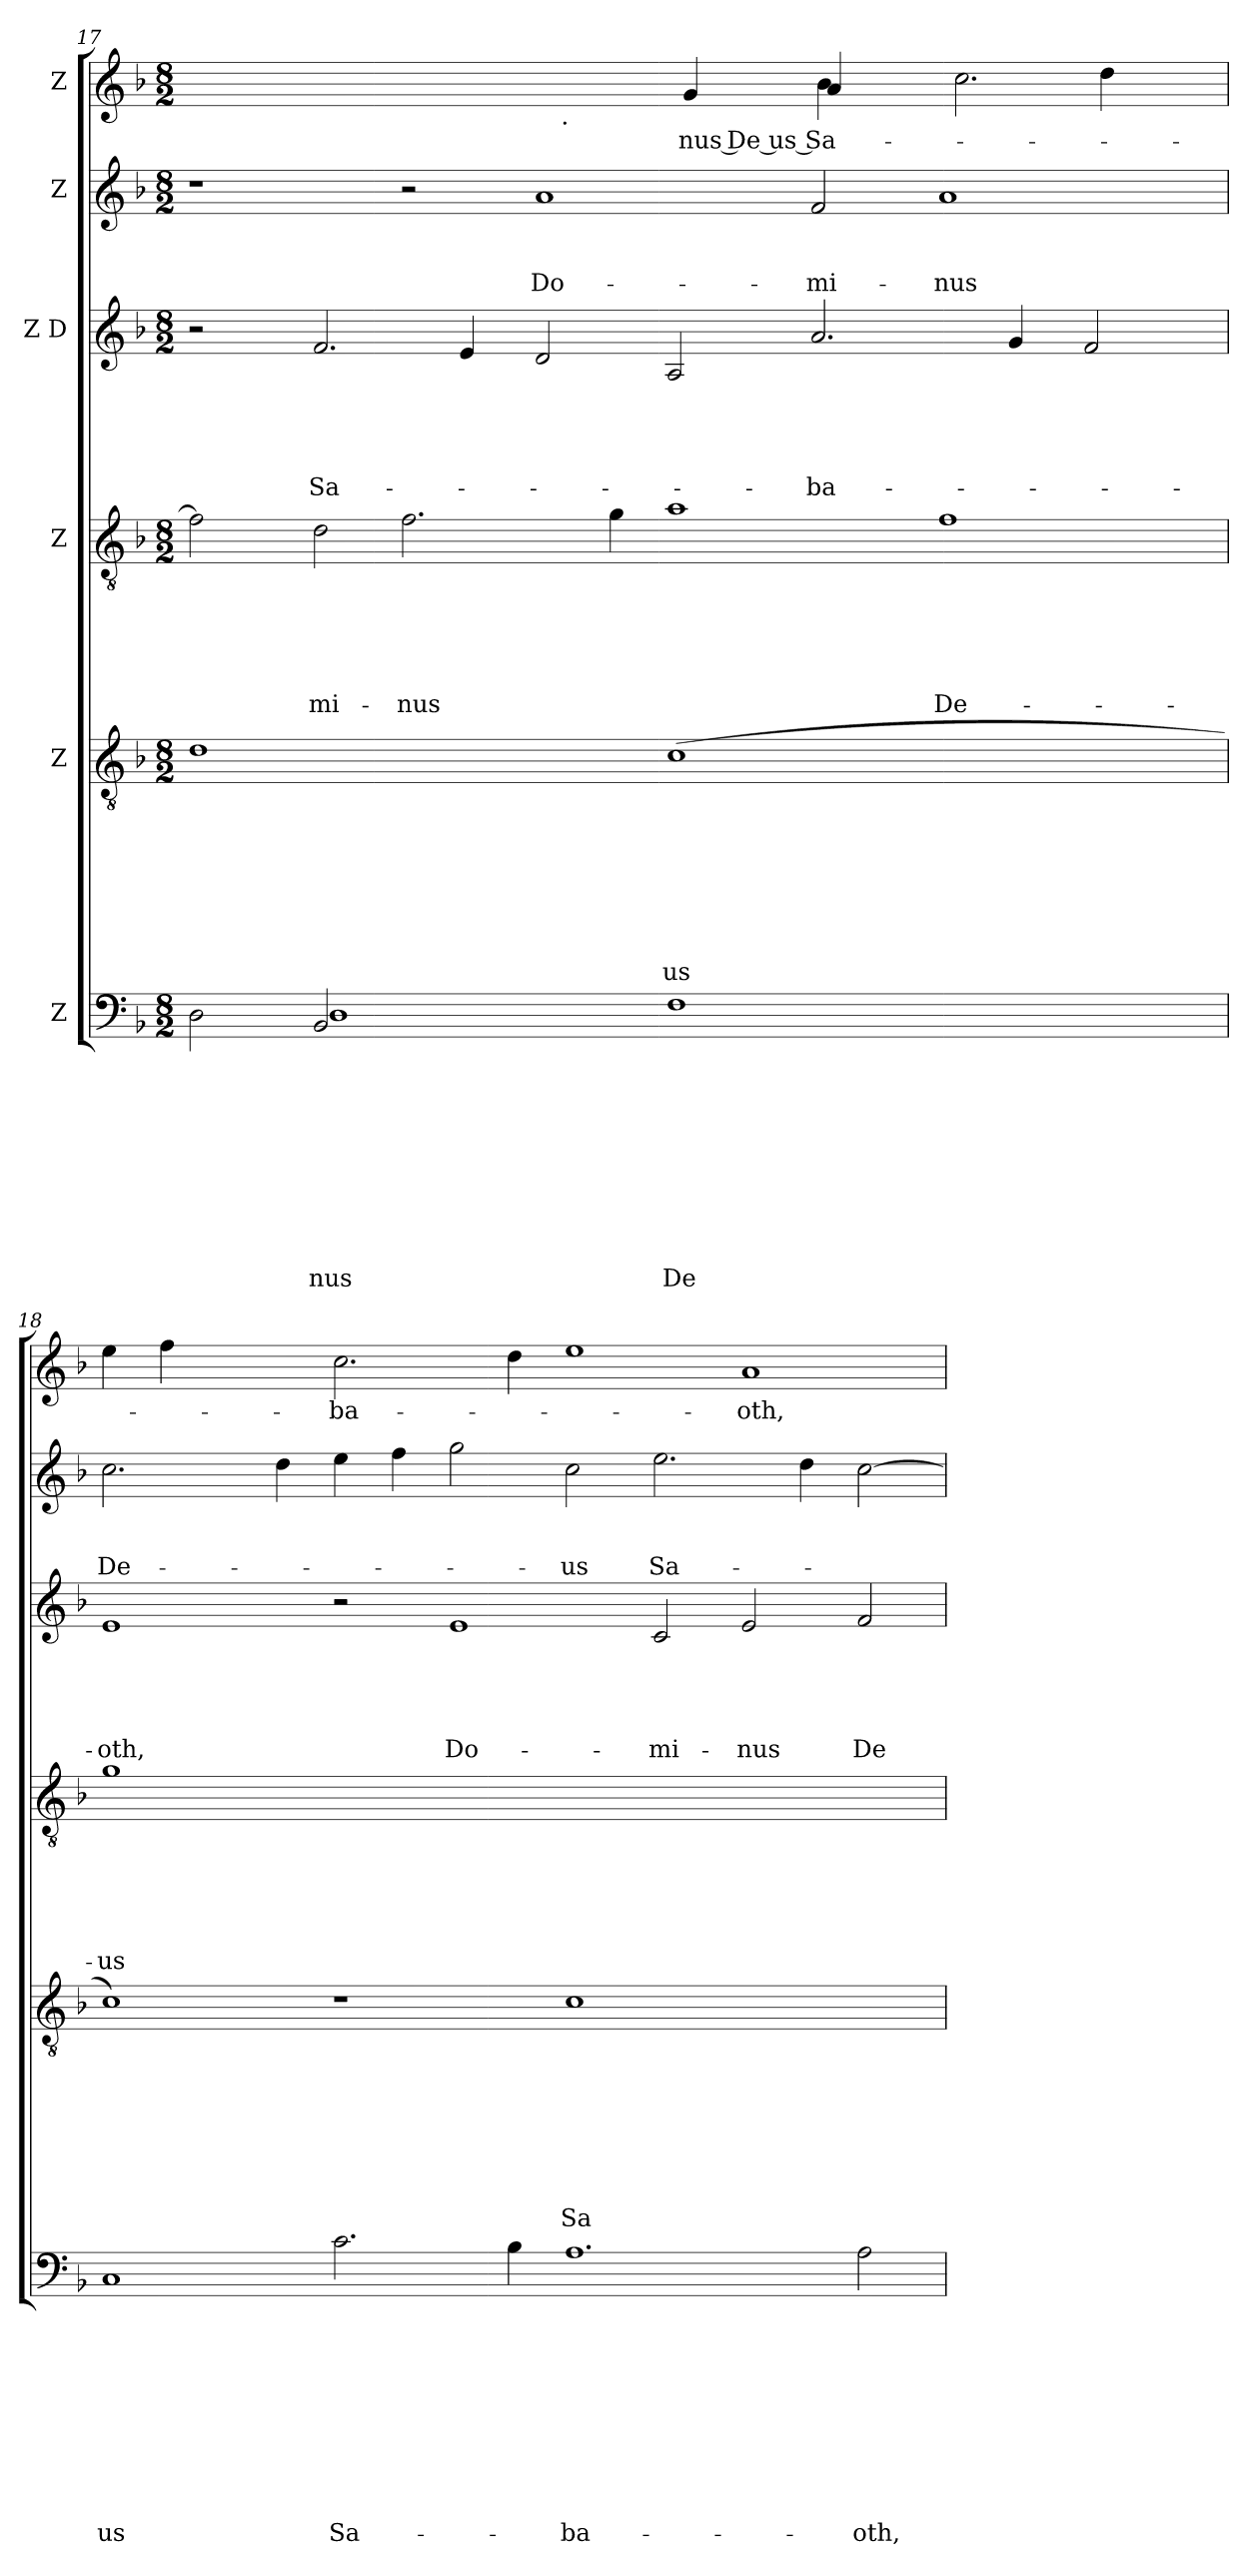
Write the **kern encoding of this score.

**kern	**text	**text	**text	**text	**text	**text	**text	**text	**text	**text	**kern	**text	**text	**text	**text	**text	**text	**text	**text	**kern	**text	**text	**text	**text	**text	**text	**kern	**text	**text	**text	**text	**text	**kern	**text	**text	**text	**kern	**text
*part6	*part6	*part6	*part6	*part6	*part6	*part6	*part6	*part6	*part6	*part6	*part5	*part5	*part5	*part5	*part5	*part5	*part5	*part5	*part5	*part4	*part4	*part4	*part4	*part4	*part4	*part4	*part3	*part3	*part3	*part3	*part3	*part3	*part2	*part2	*part2	*part2	*part1	*part1
*staff6	*staff6	*staff6	*staff6	*staff6	*staff6	*staff6	*staff6	*staff6	*staff6	*staff6	*staff5	*staff5	*staff5	*staff5	*staff5	*staff5	*staff5	*staff5	*staff5	*staff4	*staff4	*staff4	*staff4	*staff4	*staff4	*staff4	*staff3	*staff3	*staff3	*staff3	*staff3	*staff3	*staff2	*staff2	*staff2	*staff2	*staff1	*staff1
*I"Z	*	*	*	*	*	*	*	*	*	*	*I"Z	*	*	*	*	*	*	*	*	*I"Z	*	*	*	*	*	*	*I"Z D	*	*	*	*	*	*I"Z	*	*	*	*I"Z	*
!!LO:LB:g=z
*clefF4	*	*	*	*	*	*	*	*	*	*	*clefGv2	*	*	*	*	*	*	*	*	*clefGv2	*	*	*	*	*	*	*clefG2	*	*	*	*	*	*clefG2	*	*	*	*clefG2	*
*k[b-]	*	*	*	*	*	*	*	*	*	*	*k[b-]	*	*	*	*	*	*	*	*	*k[b-]	*	*	*	*	*	*	*k[b-]	*	*	*	*	*	*k[b-]	*	*	*	*k[b-]	*
*F:	*	*	*	*	*	*	*	*	*	*	*F:	*	*	*	*	*	*	*	*	*F:	*	*	*	*	*	*	*F:	*	*	*	*	*	*F:	*	*	*	*F:	*
*M8/2	*	*	*	*	*	*	*	*	*	*	*M8/2	*	*	*	*	*	*	*	*	*M8/2	*	*	*	*	*	*	*M8/2	*	*	*	*	*	*M8/2	*	*	*	*M8/2	*
=17	=17	=17	=17	=17	=17	=17	=17	=17	=17	=17	=17	=17	=17	=17	=17	=17	=17	=17	=17	=17	=17	=17	=17	=17	=17	=17	=17	=17	=17	=17	=17	=17	=17	=17	=17	=17	=17	=17
*^	*	*	*	*	*	*	*	*	*	*	*	*	*	*	*	*	*	*	*	*	*	*	*	*	*	*	*	*	*	*	*	*	*	*	*	*	*^	*
*	*^	*	*	*	*	*	*	*	*	*	*	*	*	*	*	*	*	*	*	*	*	*	*	*	*	*	*	*	*	*	*	*	*	*	*	*	*	*	*^	*
4.ryy	2D\	2ryy	.	.	.	.	.	.	.	.	.	.	1d	.	.	.	.	.	.	.	.	2f\]	.	.	.	.	.	.	2r	.	.	.	.	.	1r	.	.	.	1ryy	32ryy	32ryy	.
.	.	.	.	.	.	.	.	.	.	.	.	.	.	.	.	.	.	.	.	.	.	.	.	.	.	.	.	.	.	.	.	.	.	.	.	.	.	.	.	0ryy	2%7ryy	.
1ryy	.	.	.	.	.	.	.	.	.	.	.	.	.	.	.	.	.	.	.	.	.	.	.	.	.	.	.	.	.	.	.	.	.	.	.	.	.	.	.	.	.	.
!	!	!	!	!	!	!	!	!	!	!	!	!LO:LY:b	!	!	!	!	!	!	!	!	!	!	!	!	!	!	!	!	!	!	!	!	!	!	!	!	!	!	!	!	!	!
!	!	!	!	!	!	!	!	!	!	!	!	!LO:LY:b	!	!	!	!	!	!	!	!	!	!	!	!	!	!	!	!LO:LY:b	!	!	!	!	!	!LO:LY:b	!	!	!	!	!	!	!	!
.	2BB-/	1D	.	.	.	.	.	.	.	.	.	-nus	.	.	.	.	.	.	.	.	.	2d\	.	.	.	.	.	-mi-	2.f/	.	.	.	.	Sa-	.	.	.	.	.	.	.	.
!	!	!	!	!	!	!	!	!	!	!	!	!	!	!	!	!	!	!	!	!	!	!	!	!	!	!	!	!LO:LY:b	!	!	!	!	!	!	!	!	!	!	!	!	!	!
.	1ryy	.	.	.	.	.	.	.	.	.	.	.	1ryy	.	.	.	.	.	.	.	.	2.f\	.	.	.	.	.	-nus	.	.	.	.	.	.	2r	.	.	.	2ryy	.	.	.
.	.	.	.	.	.	.	.	.	.	.	.	.	.	.	.	.	.	.	.	.	.	.	.	.	.	.	.	.	4e/	.	.	.	.	.	.	.	.	.	.	.	.	.
1ryy	.	.	.	.	.	.	.	.	.	.	.	.	.	.	.	.	.	.	.	.	.	.	.	.	.	.	.	.	.	.	.	.	.	.	.	.	.	.	.	.	.	.
!	!	!	!	!	!	!	!	!	!	!	!	!	!	!	!	!	!	!	!	!	!	!	!	!	!	!	!	!	!	!	!	!	!	!	!	!	!	!LO:LY:b	!	!	!	!
.	.	2ryy	.	.	.	.	.	.	.	.	.	.	.	.	.	.	.	.	.	.	.	.	.	.	.	.	.	.	2d/	.	.	.	.	.	1a	.	.	Do-	16ryy	.	.	.
!	!	!	!	!	!	!	!	!	!	!	!	!	!	!	!	!	!	!	!	!	!	!	!	!	!	!	!	!	!	!	!	!	!	!	!	!	!	!	!LO:TX:b:t=.	!	!	!
.	.	.	.	.	.	.	.	.	.	.	.	.	.	.	.	.	.	.	.	.	.	.	.	.	.	.	.	.	.	.	.	.	.	.	.	.	.	.	4...ryy	.	.	.
.	.	.	.	.	.	.	.	.	.	.	.	.	.	.	.	.	.	.	.	.	.	4g\	.	.	.	.	.	.	.	.	.	.	.	.	.	.	.	.	.	.	.	.
!	!	!	!	!	!	!	!	!	!	!	!	!LO:LY:b:rj	!	!	!	!	!	!	!	!	!LO:LY:b	!	!	!	!	!	!	!	!	!	!	!	!	!	!	!	!	!	!	!	!	!
.	0ryy	1F	.	.	.	.	.	.	.	.	.	De-	(>1c	.	.	.	.	.	.	.	-us	1a	.	.	.	.	.	.	2A/	.	.	.	.	.	.	.	.	.	.	.	.	.
!	!	!	!	!	!	!	!	!	!	!	!	!	!	!	!	!	!	!	!	!	!	!	!	!	!	!	!	!	!	!	!	!	!	!	!	!	!	!	!	!	!	!LO:LY:b:rj
.	.	.	.	.	.	.	.	.	.	.	.	.	.	.	.	.	.	.	.	.	.	.	.	.	.	.	.	.	.	.	.	.	.	.	.	.	.	.	4g/	2ryy	.	-nus De us Sa-
.	.	.	.	.	.	.	.	.	.	.	.	.	.	.	.	.	.	.	.	.	.	.	.	.	.	.	.	.	.	.	.	.	.	.	.	.	.	.	4ryy	.	.	.
1ryy	.	.	.	.	.	.	.	.	.	.	.	.	.	.	.	.	.	.	.	.	.	.	.	.	.	.	.	.	.	.	.	.	.	.	.	.	.	.	.	.	.	.
!	!	!	!	!	!	!	!	!	!	!	!	!	!	!	!	!	!	!	!	!	!	!	!	!	!	!	!	!	!	!	!	!	!	!LO:LY:b	!	!	!	!LO:LY:b	!	!	!	!
.	.	.	.	.	.	.	.	.	.	.	.	.	.	.	.	.	.	.	.	.	.	.	.	.	.	.	.	.	2.a/	.	.	.	.	-ba-	2f/	.	.	-mi-	.	.	.	.
.	.	.	.	.	.	.	.	.	.	.	.	.	.	.	.	.	.	.	.	.	.	.	.	.	.	.	.	.	.	.	.	.	.	.	.	.	.	.	4a/	4b-\	.	.
.	.	.	.	.	.	.	.	.	.	.	.	.	.	.	.	.	.	.	.	.	.	.	.	.	.	.	.	.	.	.	.	.	.	.	.	.	.	.	8..ryy	4ryy	.	.
!	!	!	!	!	!	!	!	!	!	!	!	!	!	!	!	!	!	!	!	!	!	!	!	!	!	!	!	!LO:LY:b	!	!	!	!	!	!	!	!	!	!LO:LY:b	!	!	!	!
.	.	1ryy	.	.	.	.	.	.	.	.	.	.	1ryy	.	.	.	.	.	.	.	.	1f	.	.	.	.	.	De-	.	.	.	.	.	.	1a	.	.	-nus	1ryy	.	.	.
.	.	.	.	.	.	.	.	.	.	.	.	.	.	.	.	.	.	.	.	.	.	.	.	.	.	.	.	.	.	.	.	.	.	.	.	.	.	.	.	2.cc\	.	.
.	.	.	.	.	.	.	.	.	.	.	.	.	.	.	.	.	.	.	.	.	.	.	.	.	.	.	.	.	4g/	.	.	.	.	.	.	.	.	.	.	.	.	.
2ryy	.	.	.	.	.	.	.	.	.	.	.	.	.	.	.	.	.	.	.	.	.	.	.	.	.	.	.	.	.	.	.	.	.	.	.	.	.	.	.	.	.	.
.	.	.	.	.	.	.	.	.	.	.	.	.	.	.	.	.	.	.	.	.	.	.	.	.	.	.	.	.	2f/	.	.	.	.	.	.	.	.	.	.	.	.	.
.	.	.	.	.	.	.	.	.	.	.	.	.	.	.	.	.	.	.	.	.	.	.	.	.	.	.	.	.	.	.	.	.	.	.	.	.	.	.	.	.	4dd\	.
.	.	.	.	.	.	.	.	.	.	.	.	.	.	.	.	.	.	.	.	.	.	.	.	.	.	.	.	.	.	.	.	.	.	.	.	.	.	.	.	8..ryy	8..ryy	.
8ryy	.	.	.	.	.	.	.	.	.	.	.	.	.	.	.	.	.	.	.	.	.	.	.	.	.	.	.	.	.	.	.	.	.	.	.	.	.	.	.	.	.	.
*v	*v	*v	*	*	*	*	*	*	*	*	*	*	*	*	*	*	*	*	*	*	*	*	*	*	*	*	*	*	*	*	*	*	*	*	*	*	*	*	*v	*v	*v	*
=18	=18	=18	=18	=18	=18	=18	=18	=18	=18	=18	=18	=18	=18	=18	=18	=18	=18	=18	=18	=18	=18	=18	=18	=18	=18	=18	=18	=18	=18	=18	=18	=18	=18	=18	=18	=18	=18	=18
!	!	!	!	!	!	!	!	!	!	!LO:LY:b	!	!	!	!	!	!	!	!	!	!	!	!	!	!	!	!LO:LY:b:rj	!	!	!	!	!	!LO:LY:b	!	!	!	!LO:LY:b	!	!
1C	.	.	.	.	.	.	.	.	.	-us	1c)	.	.	.	.	.	.	.	.	1g	.	.	.	.	.	-us	1e	.	.	.	.	-oth,	2.cc\	.	.	De-	4ee\	.
.	.	.	.	.	.	.	.	.	.	.	.	.	.	.	.	.	.	.	.	.	.	.	.	.	.	.	.	.	.	.	.	.	.	.	.	.	4ff\	.
.	.	.	.	.	.	.	.	.	.	.	.	.	.	.	.	.	.	.	.	.	.	.	.	.	.	.	.	.	.	.	.	.	.	.	.	.	2ryy	.
.	.	.	.	.	.	.	.	.	.	.	.	.	.	.	.	.	.	.	.	.	.	.	.	.	.	.	.	.	.	.	.	.	4dd\	.	.	.	.	.
!	!	!	!	!	!	!	!	!	!	!LO:LY:b	!	!	!	!	!	!	!	!	!	!	!	!	!	!	!	!	!	!	!	!	!	!	!	!	!	!	!	!LO:LY:b
2.c\	.	.	.	.	.	.	.	.	.	Sa-	1r	.	.	.	.	.	.	.	.	0.ryy	.	.	.	.	.	.	2r	.	.	.	.	.	4ee\	.	.	.	2.cc\	-ba-
.	.	.	.	.	.	.	.	.	.	.	.	.	.	.	.	.	.	.	.	.	.	.	.	.	.	.	.	.	.	.	.	.	4ff\	.	.	.	.	.
!	!	!	!	!	!	!	!	!	!	!	!	!	!	!	!	!	!	!	!	!	!	!	!	!	!	!	!	!	!	!	!	!LO:LY:b	!	!	!	!	!	!
.	.	.	.	.	.	.	.	.	.	.	.	.	.	.	.	.	.	.	.	.	.	.	.	.	.	.	1e	.	.	.	.	Do-	2gg\	.	.	.	.	.
4B-\	.	.	.	.	.	.	.	.	.	.	.	.	.	.	.	.	.	.	.	.	.	.	.	.	.	.	.	.	.	.	.	.	.	.	.	.	4dd\	.
!	!	!	!	!	!	!	!	!	!	!LO:LY:b	!	!	!	!	!	!	!	!	!LO:LY:b	!	!	!	!	!	!	!	!	!	!	!	!	!	!	!	!	!LO:LY:b	!	!
1.A	.	.	.	.	.	.	.	.	.	-ba-	1c	.	.	.	.	.	.	.	Sa-	.	.	.	.	.	.	.	.	.	.	.	.	.	2cc\	.	.	-us	1ee	.
!	!	!	!	!	!	!	!	!	!	!	!	!	!	!	!	!	!	!	!	!	!	!	!	!	!	!	!	!	!	!	!	!LO:LY:b	!	!	!	!LO:LY:b	!	!
.	.	.	.	.	.	.	.	.	.	.	.	.	.	.	.	.	.	.	.	.	.	.	.	.	.	.	2c/	.	.	.	.	-mi-	2.ee\	.	.	Sa-	.	.
!	!	!	!	!	!	!	!	!	!	!	!	!	!	!	!	!	!	!	!	!	!	!	!	!	!	!	!	!	!	!	!	!LO:LY:b	!	!	!	!	!	!LO:LY:b
.	.	.	.	.	.	.	.	.	.	.	1ryy	.	.	.	.	.	.	.	.	.	.	.	.	.	.	.	2e/	.	.	.	.	-nus	.	.	.	.	1a	-oth,
.	.	.	.	.	.	.	.	.	.	.	.	.	.	.	.	.	.	.	.	.	.	.	.	.	.	.	.	.	.	.	.	.	4dd\	.	.	.	.	.
!	!	!	!	!	!	!	!	!	!	!LO:LY:b	!	!	!	!	!	!	!	!	!	!	!	!	!	!	!	!	!	!	!	!	!	!LO:LY:b	!	!	!	!	!	!
2A\	.	.	.	.	.	.	.	.	.	-oth,	.	.	.	.	.	.	.	.	.	.	.	.	.	.	.	.	2f/	.	.	.	.	De-	[>2cc\	.	.	.	.	.
=	=	=	=	=	=	=	=	=	=	=	=	=	=	=	=	=	=	=	=	=	=	=	=	=	=	=	=	=	=	=	=	=	=	=	=	=	=	=
*-	*-	*-	*-	*-	*-	*-	*-	*-	*-	*-	*-	*-	*-	*-	*-	*-	*-	*-	*-	*-	*-	*-	*-	*-	*-	*-	*-	*-	*-	*-	*-	*-	*-	*-	*-	*-	*-	*-
